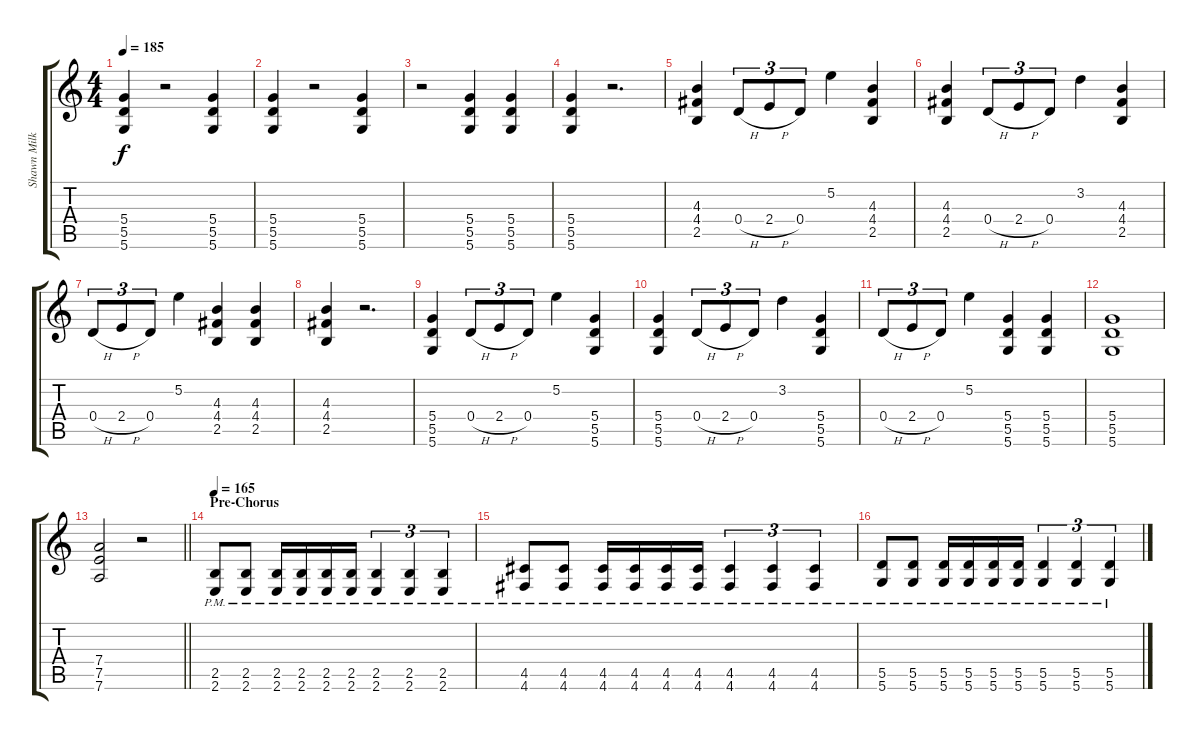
\track ("Shawn Milke - Guitar" "Shawn Milk") {instrument distortionguitar}
\staff {score tabs}
\tuning (E4 B3 G3 D3 A2 D2) {hide}
\ts (4 4)
\tempo 185
\clef g2
\ks c
(5.4 5.5 5.6).4{dy f} r.2 (5.4 5.5 5.6).4 |
(5.4 5.5 5.6).4 r.2 (5.4 5.5 5.6).4 |
r.2 (5.4 5.5 5.6).4 (5.4 5.5 5.6).4 |
(5.4 5.5 5.6).4 r.2{d} |
(4.3 4.4 2.5).4 0.4{h}.8{tu (3 2)} 2.4{h}.8{tu (3 2)} 0.4.8{tu (3 2)} 5.2.4 (4.3 4.4 2.5).4 |
(4.3 4.4 2.5).4 0.4{h}.8{tu (3 2)} 2.4{h}.8{tu (3 2)} 0.4.8{tu (3 2)} 3.2.4 (4.3 4.4 2.5).4 |
0.4{h}.8{tu (3 2)} 2.4{h}.8{tu (3 2)} 0.4.8{tu (3 2)} 5.2.4 (4.3 4.4 2.5).4 (4.3 4.4 2.5).4 |
(4.3 4.4 2.5).4 r.2{d} |
(5.4 5.5 5.6).4 0.4{h}.8{tu (3 2)} 2.4{h}.8{tu (3 2)} 0.4.8{tu (3 2)} 5.2.4 (5.4 5.5 5.6).4 |
(5.4 5.5 5.6).4 0.4{h}.8{tu (3 2)} 2.4{h}.8{tu (3 2)} 0.4.8{tu (3 2)} 3.2.4 (5.4 5.5 5.6).4 |
0.4{h}.8{tu (3 2)} 2.4{h}.8{tu (3 2)} 0.4.8{tu (3 2)} 5.2.4 (5.4 5.5 5.6).4 (5.4 5.5 5.6).4 |
(5.4 5.5 5.6).1 |
\barLineRight lightlight
(7.4 7.5 7.6).2 r.2 |
\section ("" "Pre-Chorus")
\tempo 165
(2.5{pm} 2.6{pm}).8 (2.5{pm} 2.6{pm}).8 (2.5{pm} 2.6{pm}).16 (2.5{pm} 2.6{pm}).16 (2.5{pm} 2.6{pm}).16 (2.5{pm} 2.6{pm}).16 (2.5{pm} 2.6{pm}).4{tu (3 2)} (2.5{pm} 2.6{pm}).4{tu (3 2)} (2.5{pm} 2.6{pm}).4{tu (3 2)} |
(4.5{pm} 4.6{pm}).8 (4.5{pm} 4.6{pm}).8 (4.5{pm} 4.6{pm}).16 (4.5{pm} 4.6{pm}).16 (4.5{pm} 4.6{pm}).16 (4.5{pm} 4.6{pm}).16 (4.5{pm} 4.6{pm}).4{tu (3 2)} (4.5{pm} 4.6{pm}).4{tu (3 2)} (4.5{pm} 4.6{pm}).4{tu (3 2)} |
(5.5{pm} 5.6{pm}).8 (5.5{pm} 5.6{pm}).8 (5.5{pm} 5.6{pm}).16 (5.5{pm} 5.6{pm}).16 (5.5{pm} 5.6{pm}).16 (5.5{pm} 5.6{pm}).16 (5.5{pm} 5.6{pm}).4{tu (3 2)} (5.5{pm} 5.6{pm}).4{tu (3 2)} (5.5{pm} 5.6{pm}).4{tu (3 2)}
